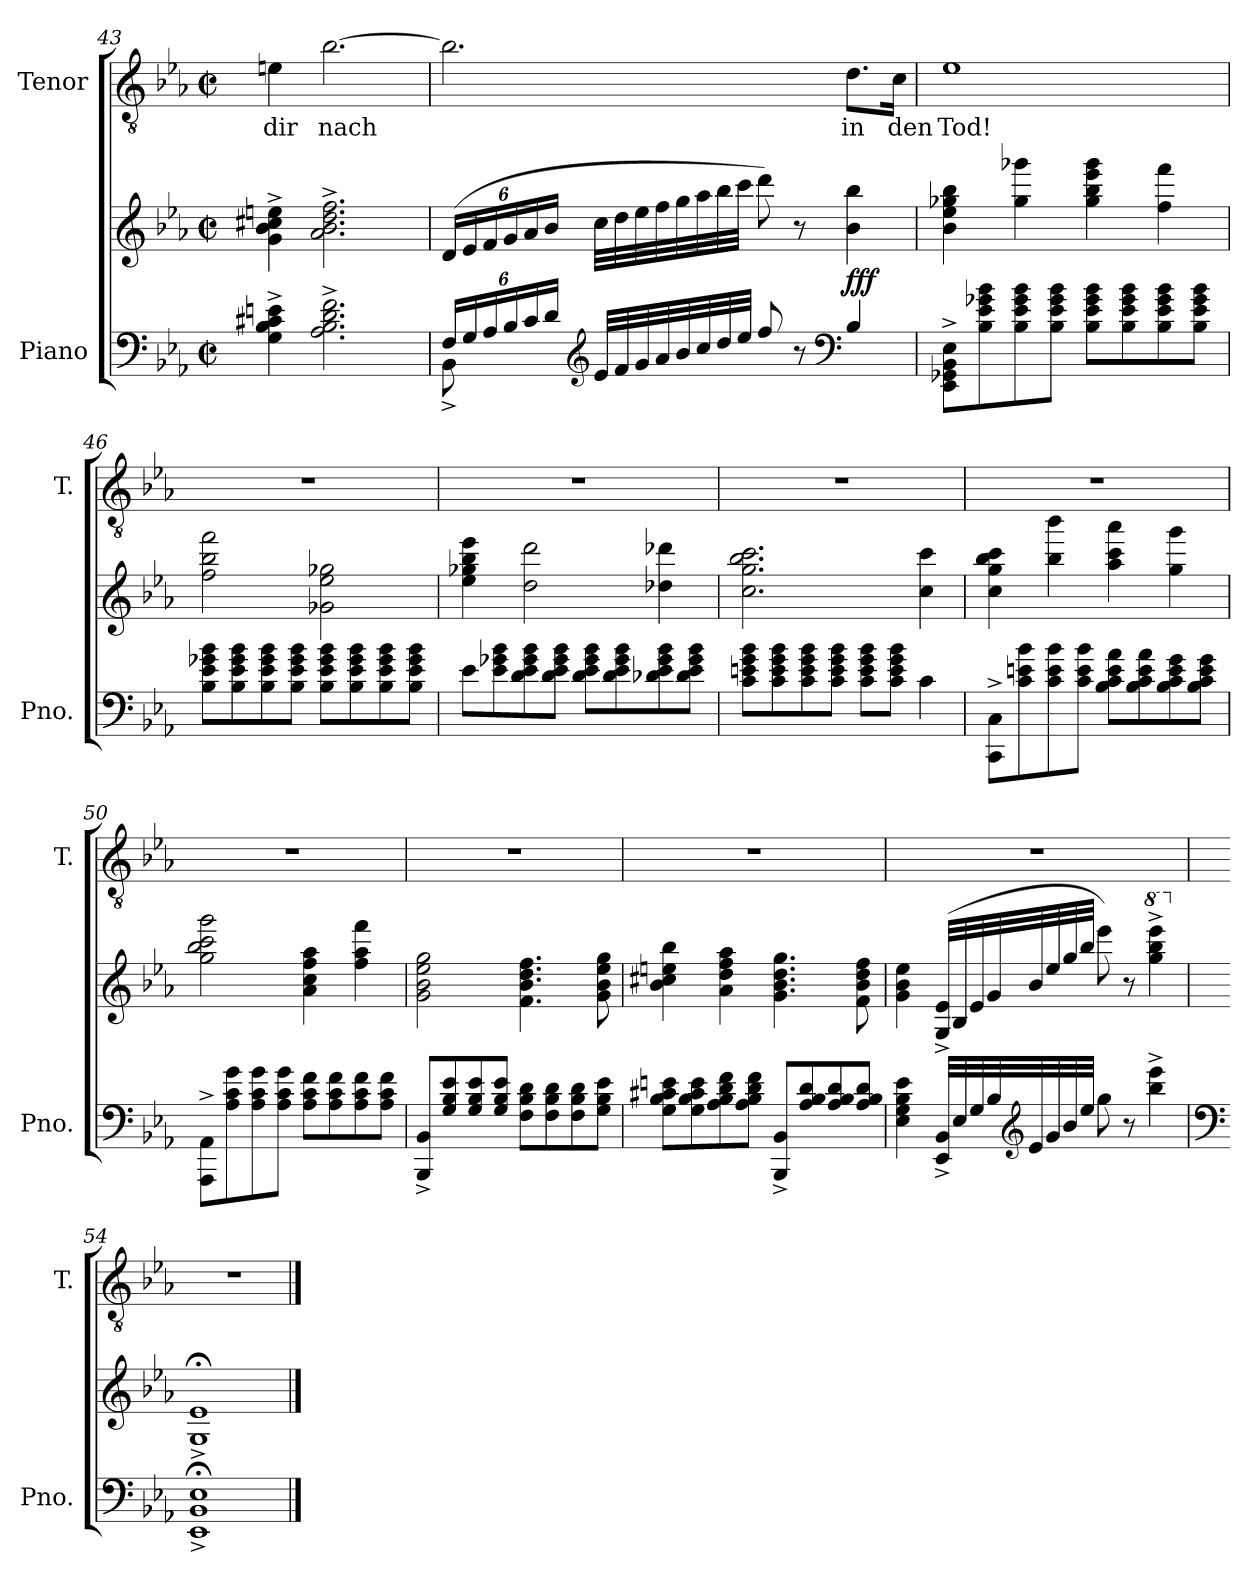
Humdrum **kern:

**kern	**kern	**dynam	**kern	**text
*part2	*part2	*part2	*part1	*part1
*staff3	*staff2	*staff2/3	*staff1	*staff1
*I"Piano	*	*	*I"Tenor	*
*I'Pno.	*	*	*I'T.	*
*clefF4	*clefG2	*	*clefGv2	*
*k[b-e-a-]	*k[b-e-a-]	*	*k[b-e-a-]	*
*M2/2	*M2/2	*	*M2/2	*
*met(c|)	*met(c|)	*	*met(c|)	*
*MM96	*MM96	*	*MM96	*
=43	=43	=43	=43	=43
!	!	!	!	!LO:LY:b
4G\^ 4B-\^ 4c#X\^ 4en\^	4g\^ 4b-\^ 4cc#X\^ 4een\^	.	4en\	dir
!	!	!	!	!LO:LY:b
2.A-\^ 2.B-\^ 2.d\^ 2.f\^	2.a-\^ 2.b-\^ 2.dd\^ 2.ff\^	.	[2.b-\	nach
=44	=44	=44	=44	=44
*Xbrackettup	*Xbrackettup	*	*	*
*^	*	*	*	*
24F/LL	8BB-^\	(24d/LL	.	2.b-\]	.
24G/	.	24e-/	.	.	.
24A-/	.	24f/	.	.	.
24B-/	2..ryy	24g/	.	.	.
24c/	.	24a-/	.	.	.
24d/JJ	.	24b-/JJ	.	.	.
*clefG2	*	*	*	*	*
32e-/LLL	.	32cc\LLL	.	.	.
32f/	.	32dd\	.	.	.
32g/	.	32ee-\	.	.	.
32a-/	.	32ff\	.	.	.
32b-/	.	32gg\	.	.	.
32cc/	.	32aa-\	.	.	.
32dd/	.	32bb-\	.	.	.
32ee-/JJJ	.	32ccc\JJJ	.	.	.
8ff/	.	8ddd\)	.	.	.
8r	.	8r	.	.	.
*clefF4	*	*	*	*	*
*	*	*	*	*MM72	*
!	!	!	!LO:DY:b	!	!LO:LY:b
4B-/	.	4b-\ 4bb-\	fff	8.d\L	in
!	!	!	!	!	!LO:LY:b
.	.	.	.	16c\Jk	den
*v	*v	*	*	*	*
!!LO:LB:g=z
=45	=45	=45	=45	=45
*	*	*	*MM84	*
!	!	!	!	!LO:LY:b
8EE-\^ 8GG-X\^ 8BB-\^ 8E-\^L	4b-\ 4ee-\ 4gg-X\ 4bb-\	.	1e-	Tod!
8B-\ 8e-\ 8g-X\ 8b-\	.	.	.	.
8B-\ 8e-\ 8g-\ 8b-\	4gg-\ 4ggg-X\	.	.	.
8B-\ 8e-\ 8g-\ 8b-\J	.	.	.	.
8B-\ 8e-\ 8g-\ 8b-\L	4gg-\ 4bb-\ 4eee-\ 4ggg-\	.	.	.
8B-\ 8e-\ 8g-\ 8b-\	.	.	.	.
8B-\ 8e-\ 8g-\ 8b-\	4ff\ 4fff\	.	.	.
8B-\ 8e-\ 8g-\ 8b-\J	.	.	.	.
=46	=46	=46	=46	=46
8B-\ 8e-\ 8g-X\ 8b-\L	2ff\ 2bb-\ 2fff\	.	1r	.
8B-\ 8e-\ 8g-\ 8b-\	.	.	.	.
8B-\ 8e-\ 8g-\ 8b-\	.	.	.	.
8B-\ 8e-\ 8g-\ 8b-\J	.	.	.	.
8B-\ 8e-\ 8g-\ 8b-\L	2g-X\ 2ee-\ 2gg-X\	.	.	.
8B-\ 8e-\ 8g-\ 8b-\	.	.	.	.
8B-\ 8e-\ 8g-\ 8b-\	.	.	.	.
8B-\ 8e-\ 8g-\ 8b-\J	.	.	.	.
=47	=47	=47	=47	=47
8e-\L	4ee-\ 4gg-X\ 4bb-\ 4eee-\	.	1r	.
8e-\ 8g-X\ 8b-\	.	.	.	.
8d\ 8e-\ 8g-\ 8b-\	2dd\ 2ddd\	.	.	.
8d\ 8e-\ 8g-\ 8b-\J	.	.	.	.
8d\ 8e-\ 8g-\ 8b-\L	.	.	.	.
8d\ 8e-\ 8g-\ 8b-\	.	.	.	.
8d-X\ 8e-\ 8g-\ 8b-\	4dd-X\ 4ddd-X\	.	.	.
8d-\ 8e-\ 8g-\ 8b-\J	.	.	.	.
!!LO:LB:g=z
=48	=48	=48	=48	=48
*	*	*	*MM84	*
8c\ 8en\ 8g\ 8b-\L	2.cc\ 2.gg\ 2.bb-\ 2.ccc\	.	1r	.
8c\ 8e\ 8g\ 8b-\	.	.	.	.
8c\ 8e\ 8g\ 8b-\	.	.	.	.
8c\ 8e\ 8g\ 8b-\J	.	.	.	.
8c\ 8e\ 8g\ 8b-\L	.	.	.	.
8c\ 8e\ 8g\ 8b-\J	.	.	.	.
4c\	4cc\ 4ccc\	.	.	.
=49	=49	=49	=49	=49
8CC\^ 8C\^L	4cc\ 4gg\ 4bb-\ 4ccc\	.	1r	.
8c\ 8en\ 8b-\	.	.	.	.
8c\ 8e\ 8b-\	4bb-\ 4bbb-\	.	.	.
8c\ 8e\ 8b-\J	.	.	.	.
8B-\ 8c\ 8e\ 8a-\L	4aa-\ 4ccc\ 4aaa-\	.	.	.
8B-\ 8c\ 8e\ 8a-\	.	.	.	.
8B-\ 8c\ 8e\ 8g\	4gg\ 4ggg\	.	.	.
8B-\ 8c\ 8e\ 8g\J	.	.	.	.
=50	=50	=50	=50	=50
8AAA-\^ 8AA-\^L	2gg\ 2bb-\ 2ccc\ 2ggg\	.	1r	.
8A-\ 8c\ 8g\	.	.	.	.
8A-\ 8c\ 8g\	.	.	.	.
8A-\ 8c\ 8g\J	.	.	.	.
8A-\ 8c\ 8f\L	4a-\ 4cc\ 4ff\ 4aa-\	.	.	.
8A-\ 8c\ 8f\	.	.	.	.
8A-\ 8c\ 8f\	4ff\ 4aa-\ 4fff\	.	.	.
8A-\ 8c\ 8f\J	.	.	.	.
=51	=51	=51	=51	=51
8BBB-/^ 8BB-/^L	2g\ 2b-\ 2ee-\ 2gg\	.	1r	.
8G/ 8B-/ 8e-/	.	.	.	.
8G/ 8B-/ 8e-/	.	.	.	.
8G/ 8B-/ 8e-/J	.	.	.	.
8F\ 8B-\ 8d\L	4.f\ 4.b-\ 4.dd\ 4.ff\	.	.	.
8F\ 8B-\ 8d\	.	.	.	.
8F\ 8B-\ 8d\	.	.	.	.
8G\ 8B-\ 8e-\J	8g\ 8b-\ 8ee-\ 8gg\	.	.	.
!!LO:LB:g=z
=52	=52	=52	=52	=52
*	*	*	*MM76	*
8G\ 8B-\ 8c#X\ 8en\L	4b-\ 4cc#X\ 4een\ 4bb-\	.	1r	.
8G\ 8B-\ 8c#\ 8e\	.	.	.	.
8A-\ 8B-\ 8d\ 8f\	4a-\ 4dd\ 4ff\ 4aa-\	.	.	.
8A-\ 8B-\ 8d\ 8f\J	.	.	.	.
8BBB-/^ 8BB-/^L	4.g\ 4.b-\ 4.dd\ 4.gg\	.	.	.
8A-/ 8B-/ 8d/	.	.	.	.
8A-/ 8B-/ 8d/	.	.	.	.
8A-/ 8B-/ 8d/J	8f\ 8b-\ 8dd\ 8ff\	.	.	.
=53	=53	=53	=53	=53
4E-\ 4G\ 4B-\ 4e-\	4g\ 4b-\ 4ee-\	.	1r	.
32EE-/^ 32BB-/^LLL	(32G/^ 32e-/^LLL	.	.	.
32E-/	32B-/	.	.	.
32G/	32e-/	.	.	.
32B-/	32g/	.	.	.
*clefG2	*	*	*	*
32e-/	32b-/	.	.	.
32g/	32ee-/	.	.	.
32b-/	32gg/	.	.	.
32ee-/JJJ	32bb-/JJJ	.	.	.
8gg\	8eee-\)	.	.	.
8r	8r	.	.	.
*	*8va	*	*	*
4bb-\^ 4eee-\^	4ggg\^ 4bbb-\^ 4eeee-\^	.	.	.
=54	=54	=54	=54	=54
*clefF4	*	*	*	*
*	*X8va	*	*	*
1EE-;<^ 1BB-;<^ 1E-;<^	1G;<^ 1e-;<^	.	1r	.
==	==	==	==	==
*-	*-	*-	*-	*-
